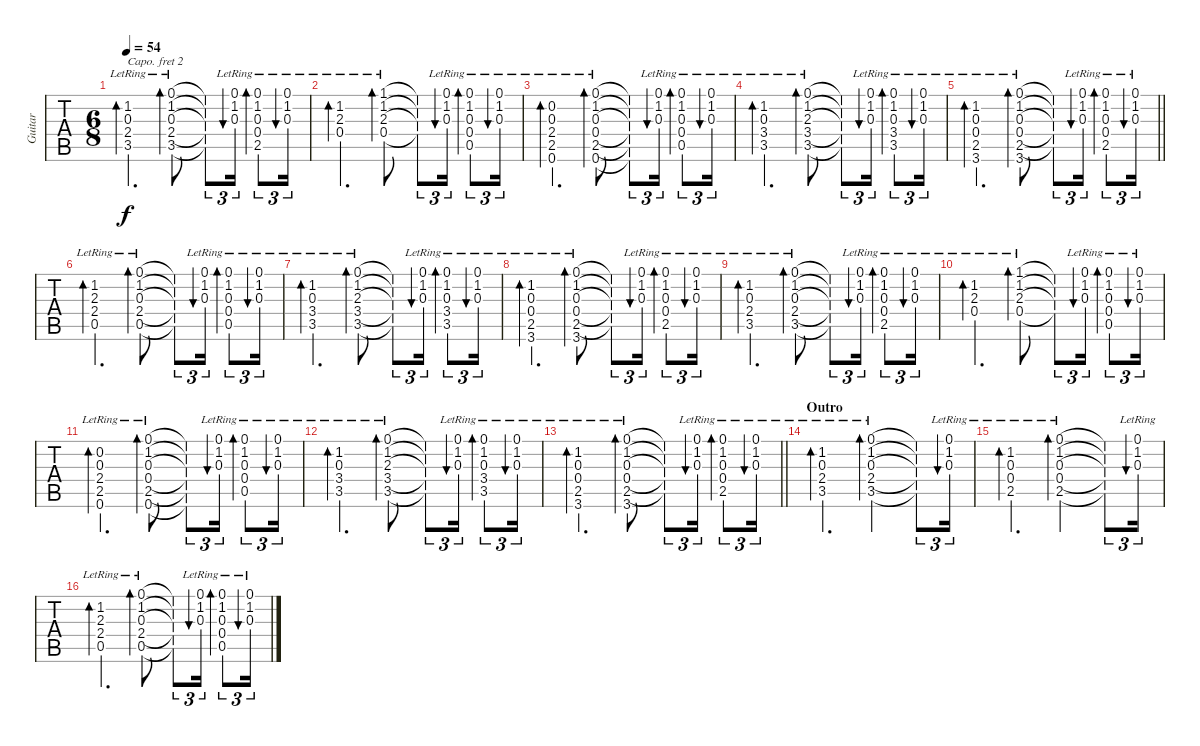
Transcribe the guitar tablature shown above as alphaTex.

\track ("Guitar" "Guitar") {instrument acousticguitarsteel}
\staff {tabs}
\capo 2
\tuning (E4 B3 G3 D3 A2 E2) {hide}
\ts (6 8)
\tempo 54
\clef g2
\ks d
(1.2{lr} 0.3{lr} 2.4{lr} 3.5{lr}).4{d bd 30 dy f} (0.1{lr} 1.2{lr} 0.3{lr} 2.4{lr} 3.5{lr}).8{bd 30} (0.1{t} 1.2{t} 0.3{t} 2.4{t} 3.5{t}).8{tu (3 2)} (0.1{lr} 1.2{lr} 0.3{lr}).16{tu (3 2) bu 30} (0.1{lr} 1.2{lr} 0.3 0.4{lr} 2.5{lr}).8{tu (3 2) bd 30} (0.1{lr} 1.2{lr} 0.3{lr}).16{tu (3 2) bu 30} |
(1.2{lr} 2.3{lr} 0.4{lr}).4{d bd 30} (1.1{lr} 1.2{lr} 2.3{lr} 0.4{lr}).8{bd 30} (1.1{t} 1.2{t} 2.3{t} 0.4{t}).8{tu (3 2)} (0.1{lr} 1.2{lr} 0.3{lr}).16{tu (3 2) bu 30} (0.1{lr} 1.2{lr} 0.3 0.4{lr} 0.5).8{tu (3 2) bd 30} (0.1{lr} 1.2{lr} 0.3{lr}).16{tu (3 2) bu 30} |
(0.2{lr} 0.3{lr} 2.4{lr} 2.5{lr} 0.6).4{d bd 30} (0.1{lr} 1.2{lr} 0.3{lr} 0.4{lr} 2.5{lr} 0.6).8{bd 30} (0.1{t} 1.2{t} 0.3{t} 0.4{t} 2.5{t} 0.6{t}).8{tu (3 2)} (0.1{lr} 1.2{lr} 0.3{lr}).16{tu (3 2) bu 30} (0.1{lr} 1.2{lr} 0.3 0.4{lr} 0.5{lr}).8{tu (3 2) bd 30} (0.1{lr} 1.2{lr} 0.3{lr}).16{tu (3 2) bu 30} |
(1.2{lr} 0.3{lr} 3.4{lr} 3.5{lr}).4{d bd 30} (0.1{lr} 1.2{lr} 2.3{lr} 3.4{lr} 3.5{lr}).8{bd 30} (0.1{t} 1.2{t} 2.3{t} 3.4{t} 3.5{t}).8{tu (3 2)} (0.1{lr} 1.2{lr} 0.3{lr}).16{tu (3 2) bu 30} (0.1{lr} 1.2{lr} 0.3 3.4{lr} 3.5{lr}).8{tu (3 2) bd 30} (0.1{lr} 1.2{lr} 0.3{lr}).16{tu (3 2) bu 30} |
\barLineRight lightlight
(1.2{lr} 0.3{lr} 0.4{lr} 2.5{lr} 3.6).4{d bd 30} (0.1{lr} 1.2{lr} 0.3{lr} 0.4{lr} 2.5{lr} 3.6).8{bd 30} (0.1{t} 1.2{t} 0.3{t} 0.4{t} 2.5{t}).8{tu (3 2)} (0.1{lr} 1.2{lr} 0.3{lr}).16{tu (3 2) bu 30} (0.1{lr} 1.2{lr} 0.3 0.4{lr} 2.5{lr}).8{tu (3 2) bd 30} (0.1{lr} 1.2{lr} 0.3{lr}).16{tu (3 2) bu 30} |
(1.2{lr} 2.3{lr} 2.4{lr} 0.5{lr}).4{d bd 30} (0.1{lr} 1.2{lr} 0.3{lr} 2.4{lr} 0.5{lr}).8{bd 30} (0.1{t} 1.2{t} 0.3{t} 2.4{t} 0.5{t}).8{tu (3 2)} (0.1{lr} 1.2{lr} 0.3{lr}).16{tu (3 2) bu 30} (0.1{lr} 1.2{lr} 0.3 0.4{lr} 0.5{lr}).8{tu (3 2) bd 30} (0.1{lr} 1.2{lr} 0.3{lr}).16{tu (3 2) bu 30} |
(1.2{lr} 0.3{lr} 3.4{lr} 3.5{lr}).4{d bd 30} (0.1{lr} 1.2{lr} 2.3{lr} 3.4{lr} 3.5{lr}).8{bd 30} (0.1{t} 1.2{t} 2.3{t} 3.4{t} 3.5{t}).8{tu (3 2)} (0.1{lr} 1.2{lr} 0.3{lr}).16{tu (3 2) bu 30} (0.1{lr} 1.2{lr} 0.3 3.4{lr} 3.5{lr}).8{tu (3 2) bd 30} (0.1{lr} 1.2{lr} 0.3{lr}).16{tu (3 2) bu 30} |
(1.2{lr} 0.3{lr} 0.4{lr} 2.5{lr} 3.6).4{d bd 30} (0.1{lr} 1.2{lr} 0.3{lr} 0.4{lr} 2.5{lr} 3.6).8{bd 30} (0.1{t} 1.2{t} 0.3{t} 0.4{t} 2.5{t}).8{tu (3 2)} (0.1{lr} 1.2{lr} 0.3{lr}).16{tu (3 2) bu 30} (0.1{lr} 1.2{lr} 0.3 0.4{lr} 2.5{lr}).8{tu (3 2) bd 30} (0.1{lr} 1.2{lr} 0.3{lr}).16{tu (3 2) bu 30} |
(1.2{lr} 0.3{lr} 2.4{lr} 3.5{lr}).4{d bd 30} (0.1{lr} 1.2{lr} 0.3{lr} 2.4{lr} 3.5{lr}).8{bd 30} (0.1{t} 1.2{t} 0.3{t} 2.4{t} 3.5{t}).8{tu (3 2)} (0.1{lr} 1.2{lr} 0.3{lr}).16{tu (3 2) bu 30} (0.1{lr} 1.2{lr} 0.3 0.4{lr} 2.5{lr}).8{tu (3 2) bd 30} (0.1{lr} 1.2{lr} 0.3{lr}).16{tu (3 2) bu 30} |
(1.2{lr} 2.3{lr} 0.4{lr}).4{d bd 30} (1.1{lr} 1.2{lr} 2.3{lr} 0.4{lr}).8{bd 30} (1.1{t} 1.2{t} 2.3{t} 0.4{t}).8{tu (3 2)} (0.1{lr} 1.2{lr} 0.3{lr}).16{tu (3 2) bu 30} (0.1{lr} 1.2{lr} 0.3 0.4{lr} 0.5).8{tu (3 2) bd 30} (0.1{lr} 1.2{lr} 0.3{lr}).16{tu (3 2) bu 30} |
(0.2{lr} 0.3{lr} 2.4{lr} 2.5{lr} 0.6).4{d bd 30} (0.1{lr} 1.2{lr} 0.3{lr} 0.4{lr} 2.5{lr} 0.6).8{bd 30} (0.1{t} 1.2{t} 0.3{t} 0.4{t} 2.5{t} 0.6{t}).8{tu (3 2)} (0.1{lr} 1.2{lr} 0.3{lr}).16{tu (3 2) bu 30} (0.1{lr} 1.2{lr} 0.3 0.4{lr} 0.5{lr}).8{tu (3 2) bd 30} (0.1{lr} 1.2{lr} 0.3{lr}).16{tu (3 2) bu 30} |
(1.2{lr} 0.3{lr} 3.4{lr} 3.5{lr}).4{d bd 30} (0.1{lr} 1.2{lr} 2.3{lr} 3.4{lr} 3.5{lr}).8{bd 30} (0.1{t} 1.2{t} 2.3{t} 3.4{t} 3.5{t}).8{tu (3 2)} (0.1{lr} 1.2{lr} 0.3{lr}).16{tu (3 2) bu 30} (0.1{lr} 1.2{lr} 0.3 3.4{lr} 3.5{lr}).8{tu (3 2) bd 30} (0.1{lr} 1.2{lr} 0.3{lr}).16{tu (3 2) bu 30} |
\barLineRight lightlight
(1.2{lr} 0.3{lr} 0.4{lr} 2.5{lr} 3.6).4{d bd 30} (0.1{lr} 1.2{lr} 0.3{lr} 0.4{lr} 2.5{lr} 3.6).8{bd 30} (0.1{t} 1.2{t} 0.3{t} 0.4{t} 2.5{t}).8{tu (3 2)} (0.1{lr} 1.2{lr} 0.3{lr}).16{tu (3 2) bu 30} (0.1{lr} 1.2{lr} 0.3 0.4{lr} 2.5{lr}).8{tu (3 2) bd 30} (0.1{lr} 1.2{lr} 0.3{lr}).16{tu (3 2) bu 30} |
\section ("" "Outro")
(1.2{lr} 0.3{lr} 2.4{lr} 3.5{lr}).4{d bd 30} (0.1{lr} 1.2{lr} 0.3{lr} 2.4{lr} 3.5{lr}).4{bd 30} (0.1{t} 1.2{t} 0.3{t} 2.4{t} 3.5{t}).8{tu (3 2)} (0.1{lr} 1.2{lr} 0.3{lr}).16{tu (3 2) bu 30} |
(1.2{lr} 0.3{lr} 0.4{lr} 2.5{lr}).4{d bd 30} (0.1{lr} 1.2{lr} 0.3{lr} 0.4{lr} 2.5{lr}).4{bd 30} (0.1{t} 1.2{t} 0.3{t} 0.4{t} 2.5{t}).8{tu (3 2)} (0.1{lr} 1.2{lr} 0.3{lr}).16{tu (3 2) bu 30} |
(1.2{lr} 2.3{lr} 2.4{lr} 0.5{lr}).4{d bd 30} (0.1{lr} 1.2{lr} 0.3{lr} 2.4{lr} 0.5{lr}).8{bd 30} (0.1{t} 1.2{t} 0.3{t} 2.4{t} 0.5{t}).8{tu (3 2)} (0.1{lr} 1.2{lr} 0.3{lr}).16{tu (3 2) bu 30} (0.1{lr} 1.2{lr} 0.3 0.4{lr} 0.5{lr}).8{tu (3 2) bd 30} (0.1{lr} 1.2{lr} 0.3{lr}).16{tu (3 2) bu 30}
